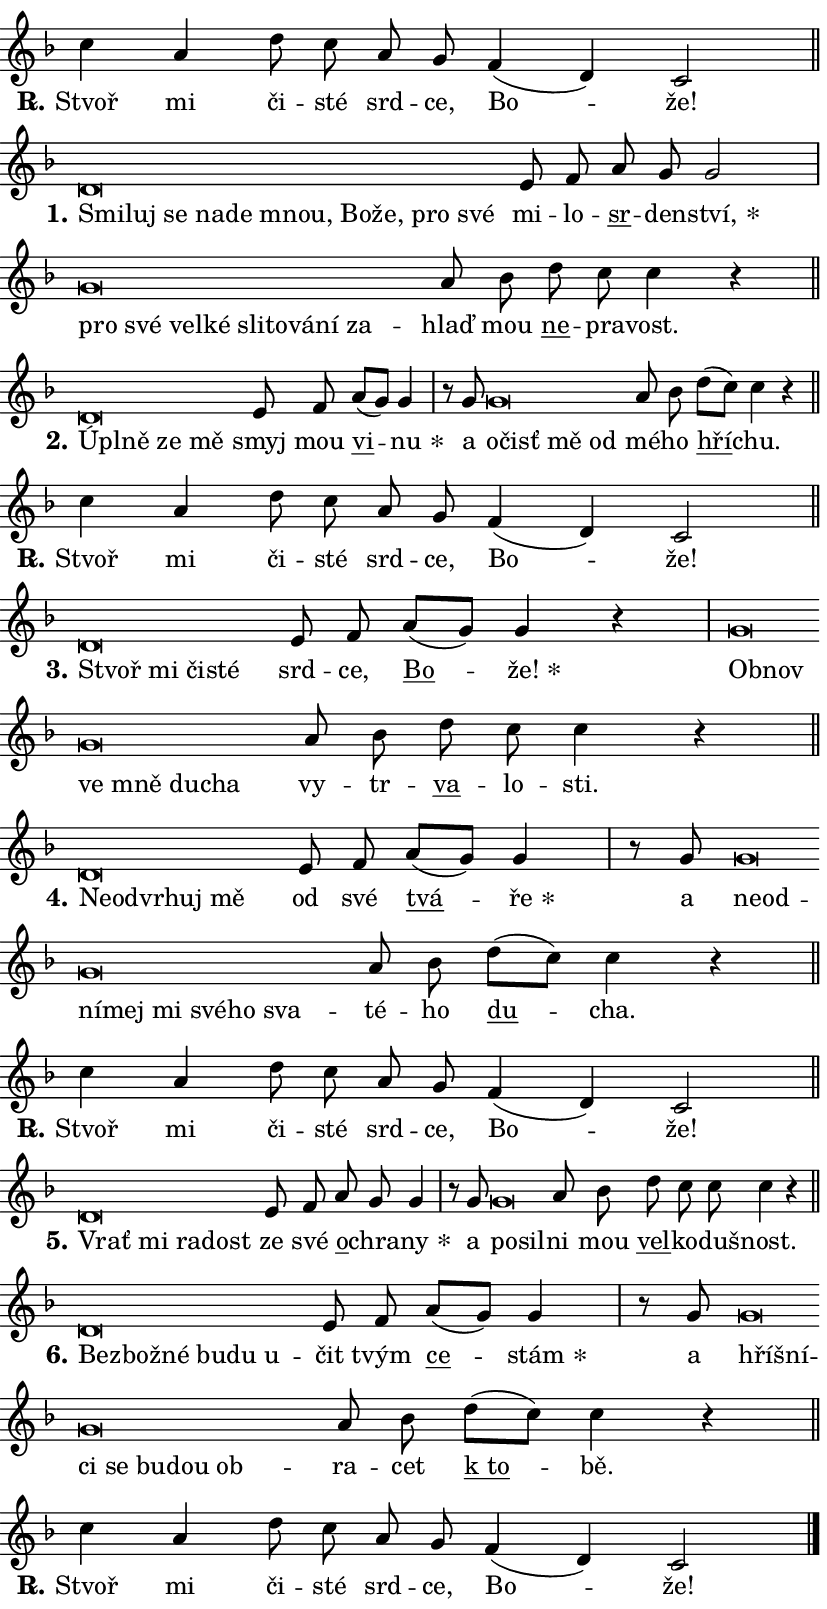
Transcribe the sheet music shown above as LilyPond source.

\version "2.24.0"
\header { tagline = "" }
\paper {
  indent = 0\cm
  top-margin = 0\cm
  right-margin = 0.13\cm % to fit lyric hyphens
  bottom-margin = 0\cm
  left-margin = 0\cm
  paper-width = 14\cm
  page-breaking = #ly:one-page-breaking
  system-system-spacing.basic-distance = #11
  score-system-spacing.basic-distance = #11
  ragged-last = ##f
}


%% Author: Thomas Morley
%% https://lists.gnu.org/archive/html/lilypond-user/2020-05/msg00002.html
#(define (line-position grob)
"Returns position of @var[grob} in current system:
   @code{'start}, if at first time-step
   @code{'end}, if at last time-step
   @code{'middle} otherwise
"
  (let* ((col (ly:item-get-column grob))
         (ln (ly:grob-object col 'left-neighbor))
         (rn (ly:grob-object col 'right-neighbor))
         (col-to-check-left (if (ly:grob? ln) ln col))
         (col-to-check-right (if (ly:grob? rn) rn col))
         (break-dir-left
           (and
             (ly:grob-property col-to-check-left 'non-musical #f)
             (ly:item-break-dir col-to-check-left)))
         (break-dir-right
           (and
             (ly:grob-property col-to-check-right 'non-musical #f)
             (ly:item-break-dir col-to-check-right))))
        (cond ((eqv? 1 break-dir-left) 'start)
              ((eqv? -1 break-dir-right) 'end)
              (else 'middle))))

#(define (tranparent-at-line-position vctor)
  (lambda (grob)
  "Relying on @code{line-position} select the relevant enry from @var{vctor}.
Used to determine transparency,"
    (case (line-position grob)
      ((end) (not (vector-ref vctor 0)))
      ((middle) (not (vector-ref vctor 1)))
      ((start) (not (vector-ref vctor 2))))))

noteHeadBreakVisibility =
#(define-music-function (break-visibility)(vector?)
"Makes @code{NoteHead}s transparent relying on @var{break-visibility}"
#{
  \override NoteHead.transparent =
    #(tranparent-at-line-position break-visibility)
#})

#(define delete-ledgers-for-transparent-note-heads
  (lambda (grob)
    "Reads whether a @code{NoteHead} is transparent.
If so this @code{NoteHead} is removed from @code{'note-heads} from
@var{grob}, which is supposed to be @code{LedgerLineSpanner}.
As a result ledgers are not printed for this @code{NoteHead}"
    (let* ((nhds-array (ly:grob-object grob 'note-heads))
           (nhds-list
             (if (ly:grob-array? nhds-array)
                 (ly:grob-array->list nhds-array)
                 '()))
           ;; Relies on the transparent-property being done before
           ;; Staff.LedgerLineSpanner.after-line-breaking is executed.
           ;; This is fragile ...
           (to-keep
             (remove
               (lambda (nhd)
                 (ly:grob-property nhd 'transparent #f))
               nhds-list)))
      ;; TODO find a better method to iterate over grob-arrays, similiar
      ;; to filter/remove etc for lists
      ;; For now rebuilt from scratch
      (set! (ly:grob-object grob 'note-heads)  '())
      (for-each
        (lambda (nhd)
          (ly:pointer-group-interface::add-grob grob 'note-heads nhd))
        to-keep))))

squashNotes = {
  \override NoteHead.X-extent = #'(-0.2 . 0.2)
  \override NoteHead.Y-extent = #'(-0.75 . 0)
  \override NoteHead.stencil =
    #(lambda (grob)
       (let ((pos (ly:grob-property grob 'staff-position)))
         (begin
           (if (< pos -7) (display "ERROR: Lower brevis then expected\n") (display ""))
           (if (<= pos -6) ly:text-interface::print ly:note-head::print))))
}
unSquashNotes = {
  \revert NoteHead.X-extent
  \revert NoteHead.Y-extent
  \revert NoteHead.stencil
}

hideNotes = \noteHeadBreakVisibility #begin-of-line-visible
unHideNotes = \noteHeadBreakVisibility #all-visible

% work-around for resetting accidentals
% https://lilypond.org/doc/v2.23/Documentation/notation/displaying-rhythms#unmetered-music
cadenzaMeasure = {
  \cadenzaOff
  \partial 1024 s1024
  \cadenzaOn
}

#(define-markup-command (accent layout props text) (markup?)
  "Underline accented syllable"
  (interpret-markup layout props
    #{\markup \override #'(offset . 4.3) \underline { #text }#}))

responsum = \markup \concat {
  "R" \hspace #-1.05 \path #0.1 #'((moveto 0 0.07) (lineto 0.9 0.8)) \hspace #0.05 "."
}

spaceSize = #0.6828661417322834 % exact space size for TeX Gyre Schola

\layout {
  \context {
    \Staff
    \remove "Time_signature_engraver"
    \override LedgerLineSpanner.after-line-breaking = #delete-ledgers-for-transparent-note-heads
  }
  \context {
    \Lyrics {
      \override LyricSpace.minimum-distance = \spaceSize
      \override LyricText.font-name = #"TeX Gyre Schola"
      \override LyricText.font-size = 1
      \override StanzaNumber.font-name = #"TeX Gyre Schola Bold"
      \override StanzaNumber.font-size = 1
    }
  }
  \context {
    \Score 
    \override NoteHead.text =
      #(lambda (grob) 
        (let ((pos (ly:grob-property grob 'staff-position)))
          #{\markup {
            \combine
              \halign #-0.55 \raise #(if (= pos -6) 0 0.5) \override #'(thickness . 2) \draw-line #'(3.2 . 0)
              \musicglyph "noteheads.sM1"
          }#}))
  }
}

% magnetic-lyrics.ily
%
%   written by
%     Jean Abou Samra <jean@abou-samra.fr>
%     Werner Lemberg <wl@gnu.org>
%
%   adapted by
%     Jiri Hon <jiri.hon@gmail.com>
%
% Version 2022-Apr-15

% https://www.mail-archive.com/lilypond-user@gnu.org/msg149350.html

#(define (Left_hyphen_pointer_engraver context)
   "Collect syllable-hyphen-syllable occurrences in lyrics and store
them in properties.  This engraver only looks to the left.  For
example, if the lyrics input is @code{foo -- bar}, it does the
following.

@itemize @bullet
@item
Set the @code{text} property of the @code{LyricHyphen} grob between
@q{foo} and @q{bar} to @code{foo}.

@item
Set the @code{left-hyphen} property of the @code{LyricText} grob with
text @q{foo} to the @code{LyricHyphen} grob between @q{foo} and
@q{bar}.
@end itemize

Use this auxiliary engraver in combination with the
@code{lyric-@/text::@/apply-@/magnetic-@/offset!} hook."
   (let ((hyphen #f)
         (text #f))
     (make-engraver
      (acknowledgers
       ((lyric-syllable-interface engraver grob source-engraver)
        (set! text grob)))
      (end-acknowledgers
       ((lyric-hyphen-interface engraver grob source-engraver)
        ;(when (not (grob::has-interface grob 'lyric-space-interface))
          (set! hyphen grob)));)
      ((stop-translation-timestep engraver)
       (when (and text hyphen)
         (ly:grob-set-object! text 'left-hyphen hyphen))
       (set! text #f)
       (set! hyphen #f)))))

#(define (lyric-text::apply-magnetic-offset! grob)
   "If the space between two syllables is less than the value in
property @code{LyricText@/.details@/.squash-threshold}, move the right
syllable to the left so that it gets concatenated with the left
syllable.

Use this function as a hook for
@code{LyricText@/.after-@/line-@/breaking} if the
@code{Left_@/hyphen_@/pointer_@/engraver} is active."
   (let ((hyphen (ly:grob-object grob 'left-hyphen #f)))
     (when hyphen
       (let ((left-text (ly:spanner-bound hyphen LEFT)))
         (when (grob::has-interface left-text 'lyric-syllable-interface)
           (let* ((common (ly:grob-common-refpoint grob left-text X))
                  (this-x-ext (ly:grob-extent grob common X))
                  (left-x-ext
                   (begin
                     ;; Trigger magnetism for left-text.
                     (ly:grob-property left-text 'after-line-breaking)
                     (ly:grob-extent left-text common X)))
                  ;; `delta` is the gap width between two syllables.
                  (delta (- (interval-start this-x-ext)
                            (interval-end left-x-ext)))
                  (details (ly:grob-property grob 'details))
                  (threshold (assoc-get 'squash-threshold details 0.2)))
             (when (< delta threshold)
               (let* (;; We have to manipulate the input text so that
                      ;; ligatures crossing syllable boundaries are not
                      ;; disabled.  For languages based on the Latin
                      ;; script this is essentially a beautification.
                      ;; However, for non-Western scripts it can be a
                      ;; necessity.
                      (lt (ly:grob-property left-text 'text))
                      (rt (ly:grob-property grob 'text))
                      (is-space (grob::has-interface hyphen 'lyric-space-interface))
                      (space (if is-space " " ""))
                      (extra-delta (if is-space spaceSize 0))
                      ;; Append new syllable.
                      (ltrt-space (if (and (string? lt) (string? rt))
                                (string-append lt space rt)
                                (make-concat-markup (list lt space rt))))
                      ;; Right-align `ltrt` to the right side.
                      (ltrt-space-markup (grob-interpret-markup
                               grob
                               (make-translate-markup
                                (cons (interval-length this-x-ext) 0)
                                (make-right-align-markup ltrt-space)))))
                 (begin
                   ;; Don't print `left-text`.
                   (ly:grob-set-property! left-text 'stencil #f)
                   ;; Set text and stencil (which holds all collected
                   ;; syllables so far) and shift it to the left.
                   (ly:grob-set-property! grob 'text ltrt-space)
                   (ly:grob-set-property! grob 'stencil ltrt-space-markup)
                   (ly:grob-translate-axis! grob (- (- delta extra-delta)) X))))))))))


#(define (lyric-hyphen::displace-bounds-first grob)
   ;; Make very sure this callback isn't triggered too early.
   (let ((left (ly:spanner-bound grob LEFT))
         (right (ly:spanner-bound grob RIGHT)))
     (ly:grob-property left 'after-line-breaking)
     (ly:grob-property right 'after-line-breaking)
     (ly:lyric-hyphen::print grob)))

squashThreshold = #0.4

\layout {
  \context {
    \Lyrics
    \consists #Left_hyphen_pointer_engraver
    \override LyricText.after-line-breaking =
      #lyric-text::apply-magnetic-offset!
    \override LyricHyphen.stencil = #lyric-hyphen::displace-bounds-first
    \override LyricText.details.squash-threshold = \squashThreshold
    \override LyricHyphen.minimum-distance = 0
    \override LyricHyphen.minimum-length = \squashThreshold
  }
}

squashText = \override LyricText.details.squash-threshold = 9999
unSquashText = \override LyricText.details.squash-threshold = \squashThreshold

leftText = \override LyricText.self-alignment-X = #LEFT
unLeftText = \revert LyricText.self-alignment-X

starOffset = #(lambda (grob) 
                (let ((x_offset (ly:self-alignment-interface::aligned-on-x-parent grob)))
                  (if (= x_offset 0) 0 (+ x_offset 1.2))))

star = #(define-music-function (syllable)(string?)
"Append star separator at the end of a syllable"
#{
  \once \override LyricText.X-offset = #starOffset
  \lyricmode { \markup {
    #syllable
    \override #'((font-name . "TeX Gyre Schola Bold")) \hspace #0.2 \lower #0.65 \larger "*"
  } }
#})

starAccent = #(define-music-function (syllable)(string?)
"Append star separator at the end of a syllable and make accent"
#{
  \once \override LyricText.X-offset = #starOffset
  \lyricmode { \markup {
    \accent #syllable
    \override #'((font-name . "TeX Gyre Schola Bold")) \hspace #0.2 \lower #0.65 \larger "*"
  } }
#})

breath = #(define-music-function (syllable)(string?)
"Append breathing indicator at the end of a syllable"
#{
  \lyricmode { \markup { #syllable "+" } }
#})

optionalBreath = #(define-music-function (syllable)(string?)
"Append optional breathing indicator at the end of a syllable"
#{
  \lyricmode { \markup { #syllable "(+)" } }
#})


\score {
    <<
        \new Voice = "melody" { \cadenzaOn \key f \major \relative { c''4 a d8 c a g \bar "" f4( d) c2 \cadenzaMeasure \bar "||" \break } }
        \new Lyrics \lyricsto "melody" { \lyricmode { \set stanza = \responsum
Stvoř mi či -- sté srd -- ce, Bo -- že! } }
    >>
    \layout {}
}

\score {
    <<
        \new Voice = "melody" { \cadenzaOn \key f \major \relative { \squashNotes d'\breve*1/16 \hideNotes \breve*1/16 \bar "" \breve*1/16 \bar "" \breve*1/16 \bar "" \breve*1/16 \bar "" \breve*1/16 \bar "" \breve*1/16 \bar "" \breve*1/16 \bar "" \breve*1/16 \breve*1/16 \bar "" \unHideNotes \unSquashNotes e8 f \bar "" a g g2 \cadenzaMeasure \bar "|" \squashNotes g\breve*1/16 \hideNotes \breve*1/16 \bar "" \breve*1/16 \bar "" \breve*1/16 \bar "" \breve*1/16 \bar "" \breve*1/16 \bar "" \breve*1/16 \bar "" \breve*1/16 \breve*1/16 \bar "" \unHideNotes \unSquashNotes a8 bes \bar "" d c c4 r \cadenzaMeasure \bar "||" \break } }
        \new Lyrics \lyricsto "melody" { \lyricmode { \set stanza = "1."
\leftText Smi -- \squashText luj se na -- de mnou, Bo -- že, pro své \unLeftText \unSquashText mi -- lo -- \markup \accent sr -- den -- \star ství, \leftText pro \squashText své vel -- ké sli -- to -- vá -- ní za -- \unLeftText \unSquashText hlaď mou \markup \accent ne -- pra -- vost. } }
    >>
    \layout {}
}

\score {
    <<
        \new Voice = "melody" { \cadenzaOn \key f \major \relative { \squashNotes d'\breve*1/16 \hideNotes \breve*1/16 \bar "" \breve*1/16 \breve*1/16 \bar "" \unHideNotes \unSquashNotes e8 f \bar "" a[( g)] g4 \cadenzaMeasure \bar "|" r8 g8 \squashNotes g\breve*1/16 \hideNotes \breve*1/16 \bar "" \breve*1/16 \breve*1/16 \bar "" \unHideNotes \unSquashNotes a8 bes \bar "" d[( c)] c4 r \cadenzaMeasure \bar "||" \break } }
        \new Lyrics \lyricsto "melody" { \lyricmode { \set stanza = "2."
\leftText Úpl -- \squashText ně ze mě \unLeftText \unSquashText smyj mou \markup \accent vi -- \star nu a \leftText o -- \squashText čisť mě od \unLeftText \unSquashText mé -- ho \markup \accent hří -- chu. } }
    >>
    \layout {}
}

\score {
    <<
        \new Voice = "melody" { \cadenzaOn \key f \major \relative { c''4 a d8 c a g \bar "" f4( d) c2 \cadenzaMeasure \bar "||" \break } }
        \new Lyrics \lyricsto "melody" { \lyricmode { \set stanza = \responsum
Stvoř mi či -- sté srd -- ce, Bo -- že! } }
    >>
    \layout {}
}

\score {
    <<
        \new Voice = "melody" { \cadenzaOn \key f \major \relative { \squashNotes d'\breve*1/16 \hideNotes \breve*1/16 \bar "" \breve*1/16 \breve*1/16 \bar "" \unHideNotes \unSquashNotes e8 f \bar "" a[( g)] g4 r \cadenzaMeasure \bar "|" \squashNotes g\breve*1/16 \hideNotes \breve*1/16 \bar "" \breve*1/16 \bar "" \breve*1/16 \bar "" \breve*1/16 \breve*1/16 \bar "" \unHideNotes \unSquashNotes a8 bes \bar "" d c c4 r \cadenzaMeasure \bar "||" \break } }
        \new Lyrics \lyricsto "melody" { \lyricmode { \set stanza = "3."
\leftText Stvoř \squashText mi či -- sté \unLeftText \unSquashText srd -- ce, \markup \accent Bo -- \star že! \leftText Ob -- \squashText nov ve mně du -- cha \unLeftText \unSquashText vy -- tr -- \markup \accent va -- lo -- sti. } }
    >>
    \layout {}
}

\score {
    <<
        \new Voice = "melody" { \cadenzaOn \key f \major \relative { \squashNotes d'\breve*1/16 \hideNotes \breve*1/16 \bar "" \breve*1/16 \bar "" \breve*1/16 \breve*1/16 \bar "" \unHideNotes \unSquashNotes e8 f \bar "" a[( g)] g4 \cadenzaMeasure \bar "|" r8 g8 \squashNotes g\breve*1/16 \hideNotes \breve*1/16 \bar "" \breve*1/16 \bar "" \breve*1/16 \bar "" \breve*1/16 \bar "" \breve*1/16 \bar "" \breve*1/16 \breve*1/16 \bar "" \unHideNotes \unSquashNotes a8 bes \bar "" d[( c)] c4 r \cadenzaMeasure \bar "||" \break } }
        \new Lyrics \lyricsto "melody" { \lyricmode { \set stanza = "4."
\leftText Ne -- \squashText od -- vr -- huj mě \unLeftText \unSquashText od své \markup \accent tvá -- \star ře a \leftText ne -- \squashText od -- ní -- mej mi své -- ho sva -- \unLeftText \unSquashText té -- ho \markup \accent du -- cha. } }
    >>
    \layout {}
}

\score {
    <<
        \new Voice = "melody" { \cadenzaOn \key f \major \relative { c''4 a d8 c a g \bar "" f4( d) c2 \cadenzaMeasure \bar "||" \break } }
        \new Lyrics \lyricsto "melody" { \lyricmode { \set stanza = \responsum
Stvoř mi či -- sté srd -- ce, Bo -- že! } }
    >>
    \layout {}
}

\score {
    <<
        \new Voice = "melody" { \cadenzaOn \key f \major \relative { \squashNotes d'\breve*1/16 \hideNotes \breve*1/16 \bar "" \breve*1/16 \breve*1/16 \bar "" \unHideNotes \unSquashNotes e8 f \bar "" a g g4 \cadenzaMeasure \bar "|" r8 g8 \squashNotes g\breve*1/16 \hideNotes \breve*1/16 \bar "" \unHideNotes \unSquashNotes a8 bes \bar "" d c c c4 r \cadenzaMeasure \bar "||" \break } }
        \new Lyrics \lyricsto "melody" { \lyricmode { \set stanza = "5."
\leftText Vrať \squashText mi ra -- dost \unLeftText \unSquashText ze své \markup \accent o -- chra -- \star ny a \leftText po -- \squashText sil -- \unLeftText \unSquashText ni mou \markup \accent vel -- ko -- du -- šnost. } }
    >>
    \layout {}
}

\score {
    <<
        \new Voice = "melody" { \cadenzaOn \key f \major \relative { \squashNotes d'\breve*1/16 \hideNotes \breve*1/16 \bar "" \breve*1/16 \bar "" \breve*1/16 \bar "" \breve*1/16 \breve*1/16 \bar "" \unHideNotes \unSquashNotes e8 f \bar "" a[( g)] g4 \cadenzaMeasure \bar "|" r8 g8 \squashNotes g\breve*1/16 \hideNotes \breve*1/16 \bar "" \breve*1/16 \bar "" \breve*1/16 \bar "" \breve*1/16 \bar "" \breve*1/16 \breve*1/16 \bar "" \unHideNotes \unSquashNotes a8 bes \bar "" d[( c)] c4 r \cadenzaMeasure \bar "||" \break } }
        \new Lyrics \lyricsto "melody" { \lyricmode { \set stanza = "6."
\leftText Bez -- \squashText bož -- né bu -- du u -- \unLeftText \unSquashText čit tvým \markup \accent ce -- \star stám a \leftText hří -- \squashText šní -- ci se bu -- dou ob -- \unLeftText \unSquashText ra -- cet \markup \accent "k to" -- bě. } }
    >>
    \layout {}
}

\score {
    <<
        \new Voice = "melody" { \cadenzaOn \key f \major \relative { c''4 a d8 c a g \bar "" f4( d) c2 \cadenzaMeasure \bar "||" \break } \bar "|." }
        \new Lyrics \lyricsto "melody" { \lyricmode { \set stanza = \responsum
Stvoř mi či -- sté srd -- ce, Bo -- že! } }
    >>
    \layout {}
}
